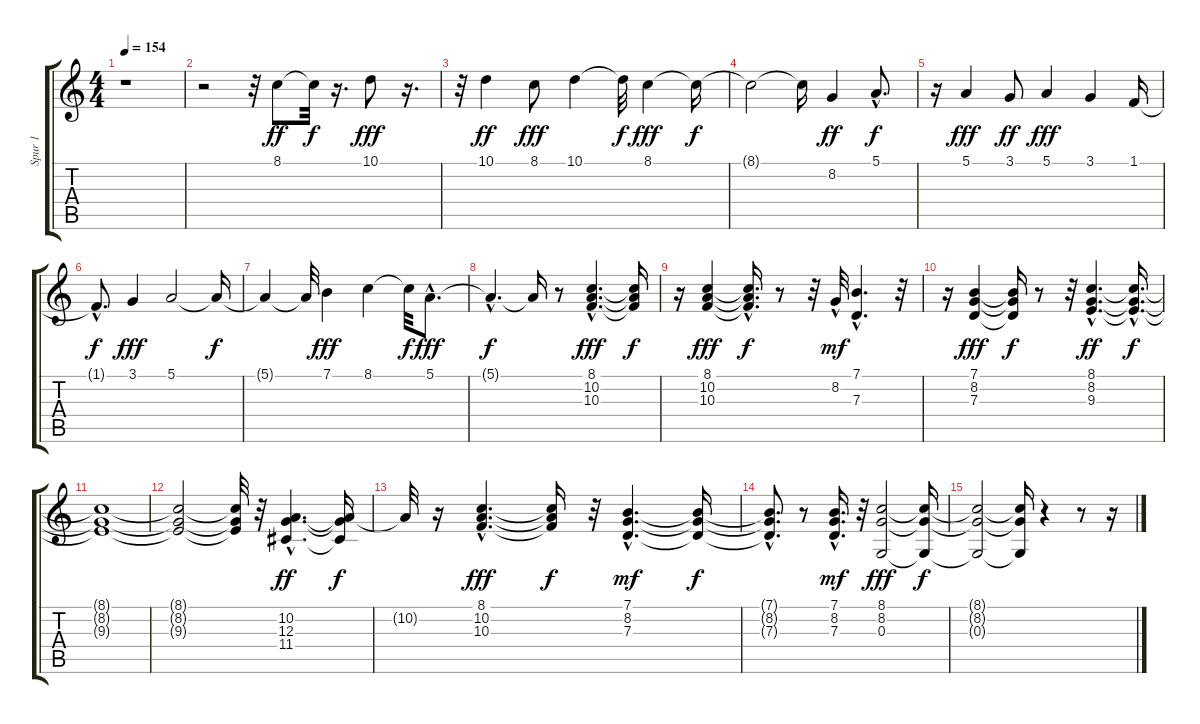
\track ("Spur 1" "Spur 1") {instrument pizzicatostrings}
\staff {score tabs}
\tuning (E4 B3 G3 D3 A2 E2) {hide}
\ts (4 4)
\tempo 154
\clef g2
\ks c
r.1{dy f} |
r.2 r.32 8.1.8{dy ff volume 10 instrument percussiveorgan} 8.1{t}.32{dy f} r.16{d} 10.1.8{dy fff} r.16{d} |
r.32 10.1.4{dy ff} 8.1.8{dy fff} 10.1.4 10.1{t}.32{dy f} 8.1.4{dy fff} 8.1{t}.16{dy f} |
8.1{t}.2 8.1{t}.16 8.2.4{dy ff} 5.1{hac}.8{d dy f} |
r.16 5.1.4{dy fff} 3.1.8{dy ff} 5.1.4{dy fff} 3.1.4 1.1.16 |
1.1{hac t}.8{d dy f} 3.1.4{dy fff} 5.1.2 5.1{t}.16{dy f} |
5.1{t}.4 5.1{t}.32 7.1.4{dy fff} 8.1.4 8.1{t}.32{dy f} 5.1{hac}.8{d dy fff} |
5.1{hac t}.4{d dy f} 5.1{t}.16 r.8 (8.1{hac} 10.2{hac} 10.3{hac}).4{d dy fff} (8.1{t} 10.2{t} 10.3{t}).16{dy f} |
r.16 (8.1 10.2 10.3).4{dy fff} (8.1{hac t} 10.2{t} 10.3{hac t}).16{d dy f} r.8 r.32 8.2{hac}.32{dy mf} (7.1{hac} 7.3{hac}).4{d} r.32 |
r.16 (7.1 8.2 7.3).4{dy fff} (7.1{t} 8.2{t} 7.3{t}).16{dy f} r.8 r.32 (8.1{hac} 8.2{hac} 9.3{hac}).4{d dy ff} (8.1{hac t} 8.2{hac t} 9.3{hac t}).16{d dy f} |
(8.1{t} 8.2{t} 9.3{t}).1 |
(8.1{t} 8.2{t} 9.3{t}).2 (8.1{t} 8.2{t} 9.3{t}).32 r.32 (10.2{hac} 12.3{hac} 11.4{hac}).4{d dy ff} (10.2{t} 12.3{t} 11.4{t}).16{dy f} |
10.2{t}.32 r.16 (8.1{hac} 10.2{hac} 10.3{hac}).4{d dy fff} (8.1{t} 10.2{t} 10.3{t}).16{dy f} r.32 (7.1{hac} 8.2{hac} 7.3{hac}).4{d dy mf} (7.1{t} 8.2{t} 7.3{t}).16{dy f} |
(7.1{t} 8.2{t} 7.3{hac t}).8{d} r.8 (7.1{hac} 8.2{hac} 7.3).16{d dy mf} r.32 (8.1 8.2 0.3).2{dy fff} (8.1{t} 8.2{t} 0.3{t}).16{dy f} |
(8.1{t} 8.2{t} 0.3{t}).2 (8.1{t} 8.2{t} 0.3{t}).16 r.4 r.8 r.16
